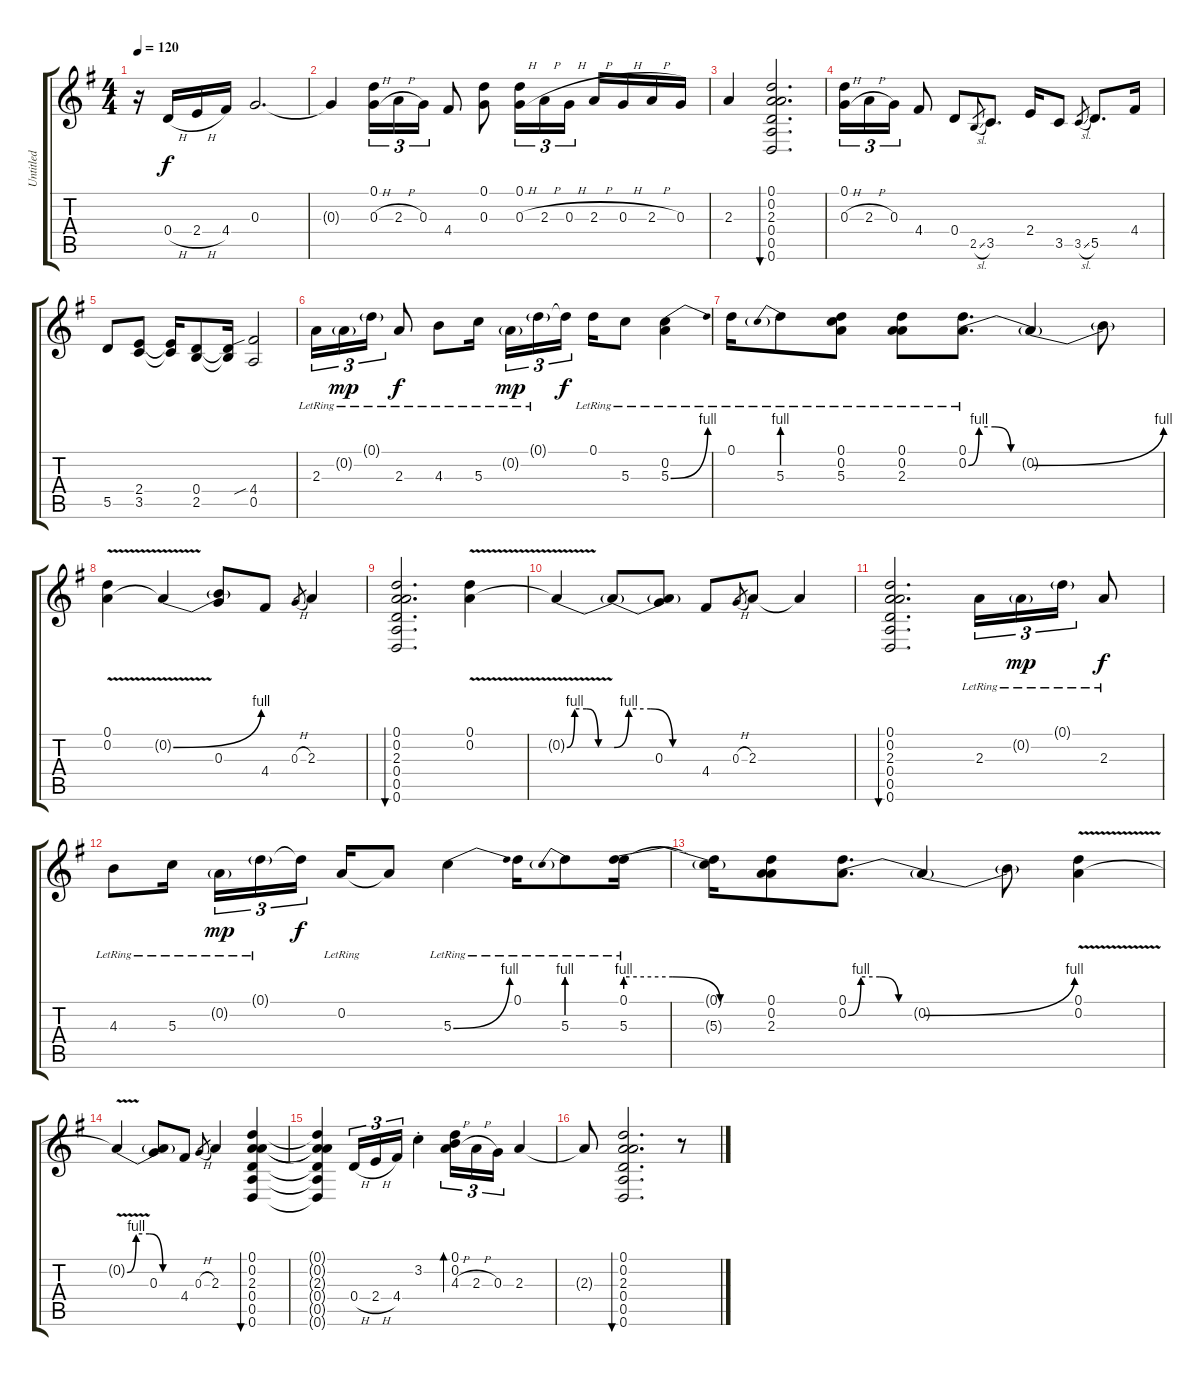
\track ("Untitled" "Untitled") {instrument acousticguitarsteel}
\staff {score tabs}
\tuning (D4 A3 G3 D3 A2 D2) {hide}
\ts (4 4)
\tempo 120
\clef g2
\ks g
r.16{dy f instrument acousticguitarsteel} 0.4{h}.16 2.4{h}.16 4.4.16 0.3.2{d} |
0.3{t}.4 (0.1 0.3{h}).16{tu (3 2)} 2.3{h}.16{tu (3 2)} 0.3.16{tu (3 2)} 4.4.8 (0.1 0.3).8 (0.1 0.3{h}).16{tu (3 2)} 2.3{h}.16{tu (3 2)} 0.3{h}.16{tu (3 2)} 2.3{h}.16 0.3{h}.16 2.3{h}.16 0.3.16 |
2.3.4 (0.1 0.2 2.3 0.4 0.5 0.6).2{d bu 30} |
(0.1 0.3{h}).16{tu (3 2)} 2.3{h}.16{tu (3 2)} 0.3.16{tu (3 2)} 4.4.8 0.4.8 2.5{sl}.8{gr} 3.5.8{d} 2.4.16 3.5.8 3.5{sl}.8{gr} 5.5.8{d} 4.4.16 |
5.5.8 (2.4 3.5).8 (2.4{t} 3.5{t}).16 (0.4 2.5).8 (0.4{t} 2.5{t}).16 (4.4{sib} 0.5).2 |
2.3{lr}.16{tu (3 2)} 0.2{g lr}.16{tu (3 2) dy mp} 0.1{g lr}.16{tu (3 2)} 2.3{lr}.8{dy f} 4.3{lr}.8 5.3{lr}.16{beam splitsecondary} 0.2{g lr}.16{tu (3 2) dy mp} 0.1{g lr}.16{tu (3 2)} 0.1{t}.16{tu (3 2) dy f beam splitsecondary} 0.1{lr}.16 5.3{lr}.8 (0.2{lr} 5.3{be (bend 0 0 60 4) lr}).4 |
0.1{lr}.16 5.3{be (prebend 0 4 60 4) lr}.8 (0.1{lr} 0.2{lr} 5.3{lr}).8 (0.1{lr} 0.2{lr} 2.3{lr}).8 (0.1{lr} 0.2{be (custom 0 0 10 4 25 4 40 0 60 0) lr}).8{d} 0.2{be (bend 0 0 60 4) t}.4 0.2{t}.8 |
(0.1{v} 0.2{v}).4 0.2{be (bend 0 0 60 4) t}.4 (0.2{t} 0.3).8 4.4.8 0.3{h}.8{gr} 2.3.4 |
(0.1 0.2 2.3 0.4 0.5 0.6).2{d bu 30} (0.1{v} 0.2{v}).4 |
0.2{be (custom 0 0 10 4 25 4 40 0 60 0) t}.4 0.2{be (custom 0 0 10 4 25 4 40 0 60 0) t}.8 (0.2{t} 0.3).8 4.4.8 0.3{h}.8{gr} 2.3.8 2.3{t}.4 |
(0.1 0.2 2.3 0.4 0.5 0.6).2{d bu 30} 2.3{lr}.16{tu (3 2)} 0.2{g lr}.16{tu (3 2) dy mp} 0.1{g lr}.16{tu (3 2)} 2.3{lr}.8{dy f} |
4.3{lr}.8 5.3{lr}.16{beam splitsecondary} 0.2{g lr}.16{tu (3 2) dy mp} 0.1{g lr}.16{tu (3 2)} 0.1{t}.16{tu (3 2) dy f beam splitsecondary} 0.2{lr}.16 0.2{t}.8 5.3{be (bend 0 0 60 4) lr}.4 0.1{lr}.16 5.3{be (prebend 0 4 60 4) lr}.8 (0.1{lr} 5.3{be (custom 0 4 20 4 40 0 60 0) lr}).16 |
(0.1{t} 5.3{t}).16 (0.1 0.2 2.3).8 (0.1 0.2{be (custom 0 0 10 4 25 4 40 0 60 0)}).8{d} 0.2{be (bend 0 0 60 4) t}.4 0.2{t}.8 (0.1{v} 0.2{v}).4 |
0.2{be (custom 0 0 10 4 25 4 40 0 60 0) t}.4 (0.2{t} 0.3).8 4.4.8 0.3{h}.8{gr} 2.3.4 (0.1 0.2 2.3 0.4 0.5 0.6).4{bu 30} |
(0.1{t} 0.2{t} 2.3{t} 0.4{t} 0.5{t} 0.6{t}).4 0.4{h}.16{tu (3 2)} 2.4{h}.16{tu (3 2)} 4.4.16{tu (3 2)} 3.2{st}.4 (0.1 0.2 4.3{h}).16{tu (3 2) bd 30} 2.3{h}.16{tu (3 2)} 0.3.16{tu (3 2)} 2.3.4 |
2.3{t}.8 (0.1 0.2 2.3 0.4 0.5 0.6).2{d bu 30} r.8
